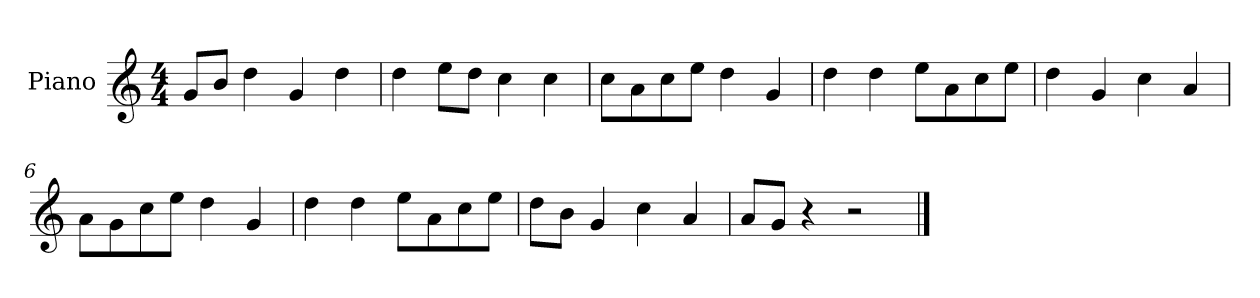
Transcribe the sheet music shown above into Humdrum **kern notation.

**kern
*part1
*staff1
*I"Piano
*I'P-no
*clefG2
*k[]
*M4/4
*MM90
=1
8g/L
8b/J
4dd\
4g/
4dd\
=2
4dd\
8ee\L
8dd\J
4cc\
4cc\
=3
8cc\L
8a\
8cc\
8ee\J
4dd\
4g/
=4
4dd\
4dd\
8ee\L
8a\
8cc\
8ee\J
=5
4dd\
4g/
4cc\
4a/
=6
8a\L
8g\
8cc\
8ee\J
4dd\
4g/
=7
4dd\
4dd\
8ee\L
8a\
8cc\
8ee\J
!!LO:LB:g=z
=8
8dd\L
8b\J
4g/
4cc\
4a/
=9
8a/L
8g/J
4r
2r
==
*-
